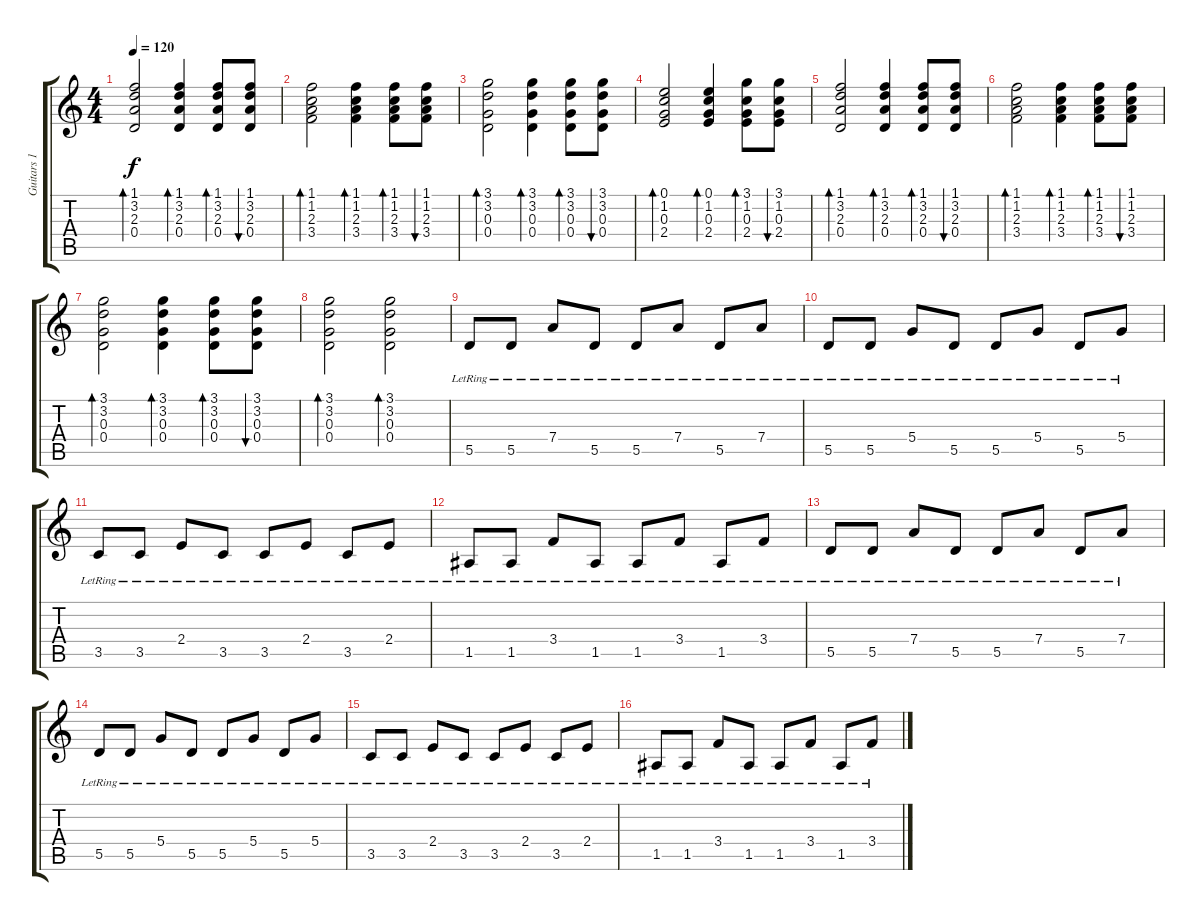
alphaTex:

\track ("Guitars 1" "Guitars 1") {instrument electricguitarjazz}
\staff {score tabs}
\tuning (E4 B3 G3 D3 A2 E2) {hide}
\ts (4 4)
\tempo 120
\clef g2
\ks c
(1.1 3.2 2.3 0.4).2{bd 60 dy f instrument acousticguitarsteel} (1.1 3.2 2.3 0.4).4{bd 60} (1.1 3.2 2.3 0.4).8{bd 60} (1.1 3.2 2.3 0.4).8{bu 60} |
(1.1 1.2 2.3 3.4).2{bd 60 instrument acousticguitarsteel} (1.1 1.2 2.3 3.4).4{bd 60} (1.1 1.2 2.3 3.4).8{bd 60} (1.1 1.2 2.3 3.4).8{bu 60} |
(3.1 3.2 0.3 0.4).2{bd 60 instrument acousticguitarsteel} (3.1 3.2 0.3 0.4).4{bd 60} (3.1 3.2 0.3 0.4).8{bd 60} (3.1 3.2 0.3 0.4).8{bu 60} |
(0.1 1.2 0.3 2.4).2{bd 60 instrument acousticguitarsteel} (0.1 1.2 0.3 2.4).4{bd 60} (3.1 1.2 0.3 2.4).8{bd 60} (3.1 1.2 0.3 2.4).8{bu 60} |
(1.1 3.2 2.3 0.4).2{bd 60 instrument acousticguitarsteel} (1.1 3.2 2.3 0.4).4{bd 60} (1.1 3.2 2.3 0.4).8{bd 60} (1.1 3.2 2.3 0.4).8{bu 60} |
(1.1 1.2 2.3 3.4).2{bd 60 instrument acousticguitarsteel} (1.1 1.2 2.3 3.4).4{bd 60} (1.1 1.2 2.3 3.4).8{bd 60} (1.1 1.2 2.3 3.4).8{bu 60} |
(3.1 3.2 0.3 0.4).2{bd 60 instrument acousticguitarsteel} (3.1 3.2 0.3 0.4).4{bd 60} (3.1 3.2 0.3 0.4).8{bd 60} (3.1 3.2 0.3 0.4).8{bu 60} |
(3.1 3.2 0.3 0.4).2{bd 60 instrument acousticguitarsteel} (3.1 3.2 0.3 0.4).2{bd 60} |
5.5{lr}.8{volume 16 instrument electricguitarjazz} 5.5{lr}.8 7.4{lr}.8 5.5{lr}.8 5.5{lr}.8 7.4{lr}.8 5.5{lr}.8 7.4{lr}.8 |
5.5{lr}.8 5.5{lr}.8 5.4{lr}.8 5.5{lr}.8 5.5{lr}.8 5.4{lr}.8 5.5{lr}.8 5.4{lr}.8 |
3.5{lr}.8 3.5{lr}.8 2.4{lr}.8 3.5{lr}.8 3.5{lr}.8 2.4{lr}.8 3.5{lr}.8 2.4{lr}.8 |
1.5{lr}.8 1.5{lr}.8 3.4{lr}.8 1.5{lr}.8 1.5{lr}.8 3.4{lr}.8 1.5{lr}.8 3.4{lr}.8 |
5.5{lr}.8 5.5{lr}.8 7.4{lr}.8 5.5{lr}.8 5.5{lr}.8 7.4{lr}.8 5.5{lr}.8 7.4{lr}.8 |
5.5{lr}.8 5.5{lr}.8 5.4{lr}.8 5.5{lr}.8 5.5{lr}.8 5.4{lr}.8 5.5{lr}.8 5.4{lr}.8 |
3.5{lr}.8 3.5{lr}.8 2.4{lr}.8 3.5{lr}.8 3.5{lr}.8 2.4{lr}.8 3.5{lr}.8 2.4{lr}.8 |
1.5{lr}.8 1.5{lr}.8 3.4{lr}.8 1.5{lr}.8 1.5{lr}.8 3.4{lr}.8 1.5{lr}.8 3.4{lr}.8
